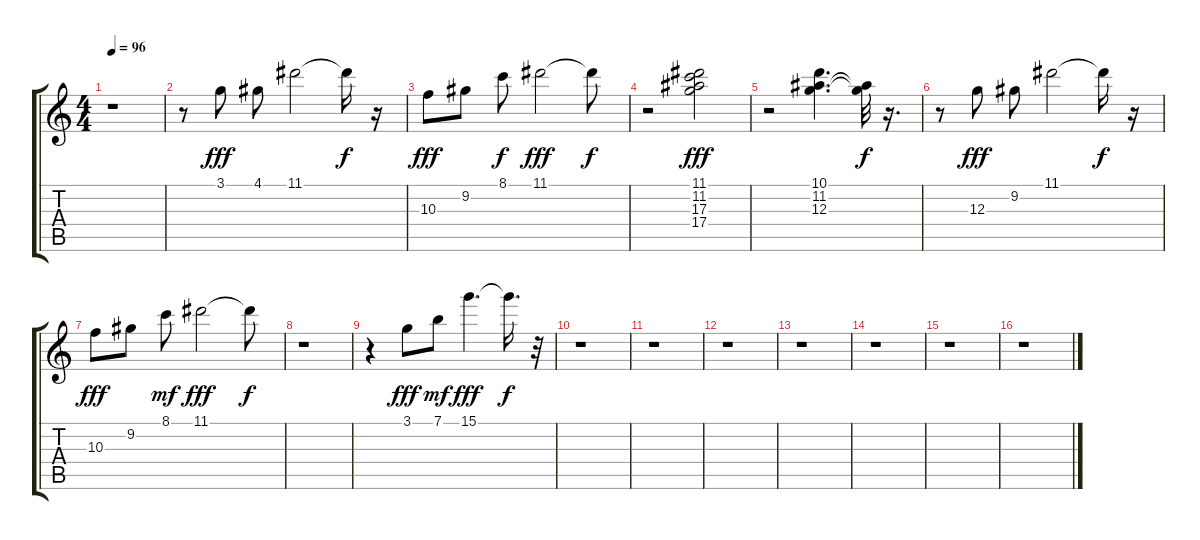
\track "" {instrument acousticguitarsteel}
\staff {score tabs}
\tuning (E4 B3 G3 D3 A2 E2) {hide}
\ts (4 4)
\tempo 96
\clef g2
\ks c
r.1{dy fff} |
r.8 3.1.8{volume 10 balance 3 instrument acousticguitarsteel} 4.1.8 11.1.2 11.1{t}.16{dy f} r.16 |
10.3.8{dy fff} 9.2.8 8.1.8{dy f} 11.1.2{dy fff} 11.1{t}.8{dy f} |
r.2 (11.1 11.2 17.3 17.4).2{dy fff} |
r.2 (10.1 11.2 12.3).4{d} (11.2{t} 12.3{t}).32{dy f} r.16{d} |
r.8 12.3.8{dy fff} 9.2.8 11.1.2 11.1{t}.16{dy f} r.16 |
10.3.8{dy fff} 9.2.8 8.1.8{dy mf} 11.1.2{dy fff} 11.1{t}.8{dy f} |
r.1 |
r.4 3.1.8{dy fff} 7.1.8{dy mf} 15.1.4{d dy fff} 15.1{t}.16{d dy f} r.32 |
r.1 |
r.1 |
r.1 |
r.1 |
r.1 |
r.1 |
r.1
